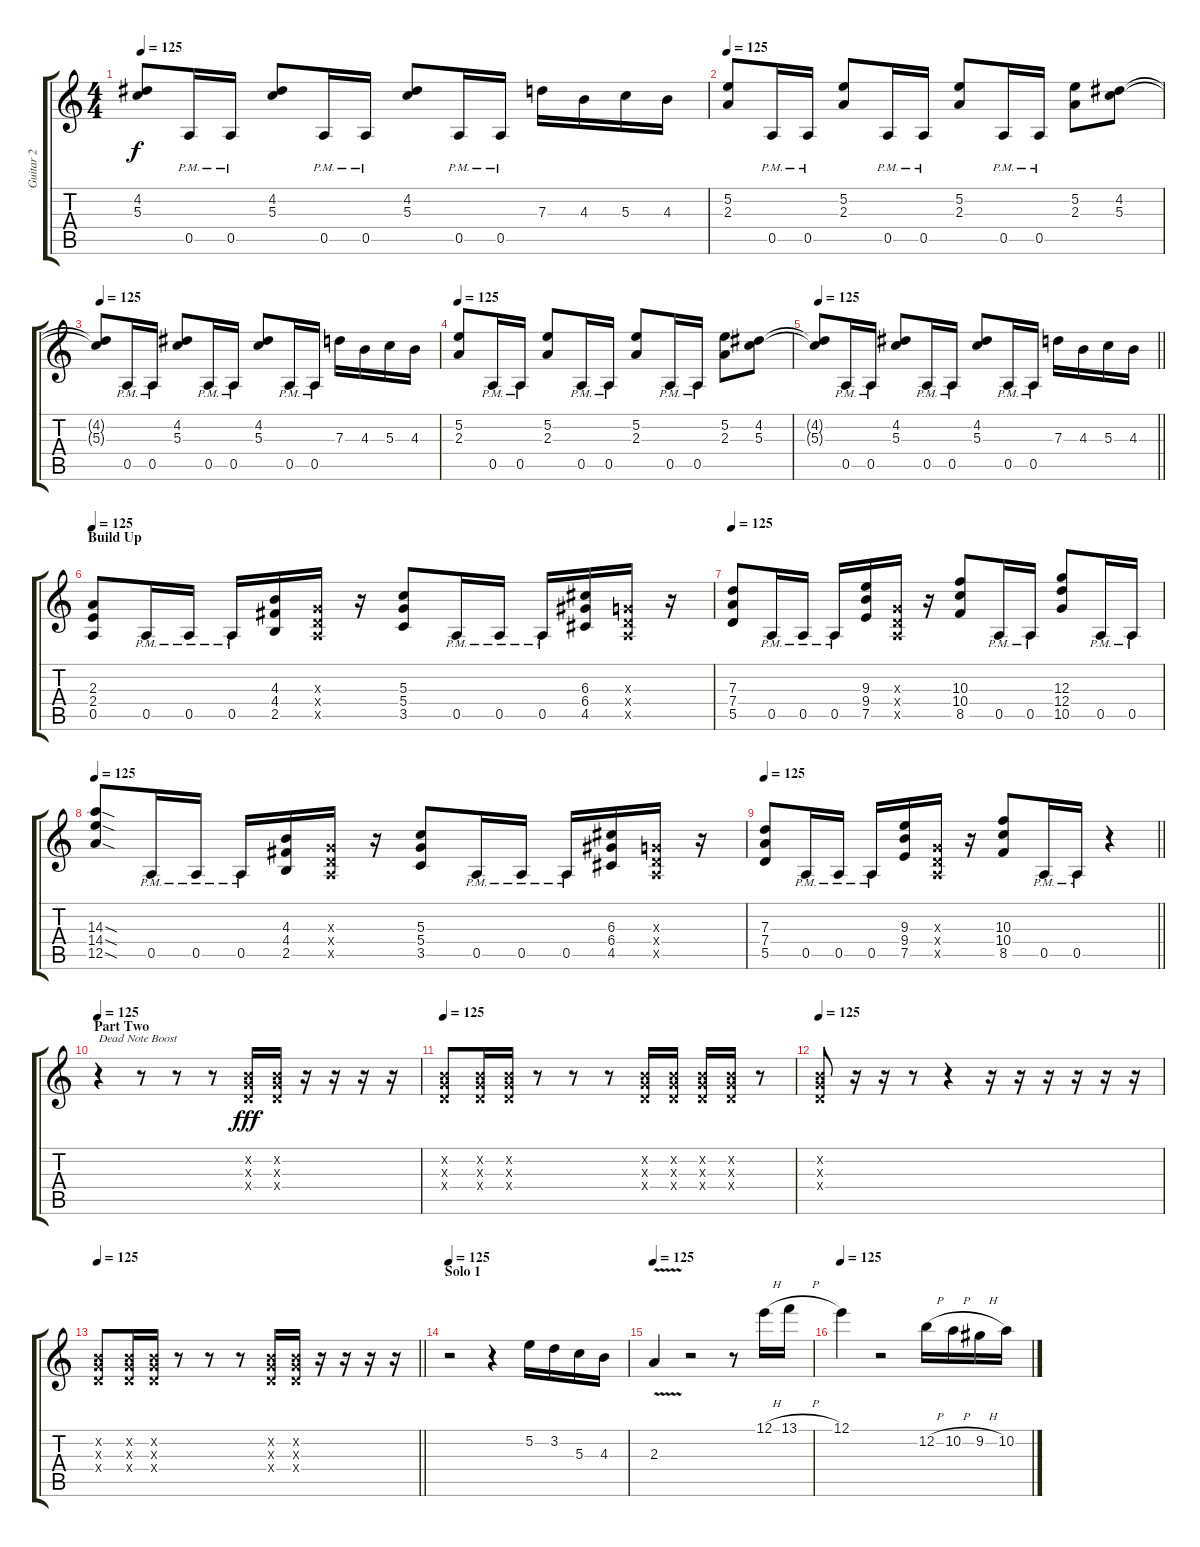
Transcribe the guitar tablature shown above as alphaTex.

\track ("Guitar 2" "Guitar 2") {instrument distortionguitar}
\staff {score tabs}
\tuning (E4 B3 G3 D3 A2 E2) {hide}
\ts (4 4)
\tempo 125
\clef g2
\ks c
(4.2{t} 5.3{t}).8{dy f} 0.5{pm}.16 0.5{pm}.16 (4.2 5.3).8 0.5{pm}.16 0.5{pm}.16 (4.2 5.3).8 0.5{pm}.16 0.5{pm}.16 7.3.16 4.3.16 5.3.16 4.3.16 |
\tempo 125
(5.2 2.3).8 0.5{pm}.16 0.5{pm}.16 (5.2 2.3).8 0.5{pm}.16 0.5{pm}.16 (5.2 2.3).8 0.5{pm}.16 0.5{pm}.16 (5.2 2.3).8 (4.2 5.3).8 |
\tempo 125
(4.2{t} 5.3{t}).8 0.5{pm}.16 0.5{pm}.16 (4.2 5.3).8 0.5{pm}.16 0.5{pm}.16 (4.2 5.3).8 0.5{pm}.16 0.5{pm}.16 7.3.16 4.3.16 5.3.16 4.3.16 |
\tempo 125
(5.2 2.3).8 0.5{pm}.16 0.5{pm}.16 (5.2 2.3).8 0.5{pm}.16 0.5{pm}.16 (5.2 2.3).8 0.5{pm}.16 0.5{pm}.16 (5.2 2.3).8 (4.2 5.3).8 |
\tempo 125
\barLineRight lightlight
(4.2{t} 5.3{t}).8 0.5{pm}.16 0.5{pm}.16 (4.2 5.3).8 0.5{pm}.16 0.5{pm}.16 (4.2 5.3).8 0.5{pm}.16 0.5{pm}.16 7.3.16 4.3.16 5.3.16 4.3.16 |
\section ("" "Build Up")
\tempo 125
(2.3 2.4 0.5).8 0.5{pm}.16 0.5{pm}.16 0.5{pm}.16 (4.3 4.4 2.5).16 (0.3{x} 0.4{x} 0.5{x}).16 r.16 (5.3 5.4 3.5).8 0.5{pm}.16 0.5{pm}.16 0.5{pm}.16 (6.3 6.4 4.5).16 (0.3{x} 0.4{x} 0.5{x}).16 r.16 |
\tempo 125
(7.3 7.4 5.5).8 0.5{pm}.16 0.5{pm}.16 0.5{pm}.16 (9.3 9.4 7.5).16 (0.3{x} 0.4{x} 0.5{x}).16 r.16 (10.3 10.4 8.5).8 0.5{pm}.16 0.5{pm}.16 (12.3 12.4 10.5).8 0.5{pm}.16 0.5{pm}.16 |
\tempo 125
(14.3{sod} 14.4{sod} 12.5{sod}).8 0.5{pm}.16 0.5{pm}.16 0.5{pm}.16 (4.3 4.4 2.5).16 (0.3{x} 0.4{x} 0.5{x}).16 r.16 (5.3 5.4 3.5).8 0.5{pm}.16 0.5{pm}.16 0.5{pm}.16 (6.3 6.4 4.5).16 (0.3{x} 0.4{x} 0.5{x}).16 r.16 |
\tempo 125
\barLineRight lightlight
(7.3 7.4 5.5).8 0.5{pm}.16 0.5{pm}.16 0.5{pm}.16 (9.3 9.4 7.5).16 (0.3{x} 0.4{x} 0.5{x}).16 r.16 (10.3 10.4 8.5).8 0.5{pm}.16 0.5{pm}.16 r.4 |
\section ("" "Part Two")
\tempo 125
r.4{txt "Dead Note Boost"} r.8 r.8 r.8 (0.2{x} 0.3{x} 0.4{x}).16{dy fff} (0.2{x} 0.3{x} 0.4{x}).16 r.16 r.16 r.16 r.16 |
\tempo 125
(0.2{x} 0.3{x} 0.4{x}).8 (0.2{x} 0.3{x} 0.4{x}).16 (0.2{x} 0.3{x} 0.4{x}).16 r.8 r.8 r.8 (0.2{x} 0.3{x} 0.4{x}).16 (0.2{x} 0.3{x} 0.4{x}).16 (0.2{x} 0.3{x} 0.4{x}).16 (0.2{x} 0.3{x} 0.4{x}).16 r.8 |
\tempo 125
(0.2{x} 0.3{x} 0.4{x}).8 r.16 r.16 r.8 r.4 r.16 r.16 r.16 r.16 r.16 r.16 |
\tempo 125
\barLineRight lightlight
(0.2{x} 0.3{x} 0.4{x}).8 (0.2{x} 0.3{x} 0.4{x}).16 (0.2{x} 0.3{x} 0.4{x}).16 r.8 r.8 r.8 (0.2{x} 0.3{x} 0.4{x}).16 (0.2{x} 0.3{x} 0.4{x}).16 r.16 r.16 r.16 r.16 |
\section ("" "Solo 1")
\tempo 125
r.2 r.4 5.2.16 3.2.16 5.3.16 4.3.16 |
\tempo 125
2.3{v}.4 r.2 r.8 12.1{h}.16 13.1{h}.16 |
\tempo 125
12.1.4 r.2 12.2{h}.16 10.2{h}.16 9.2{h}.16 10.2{h}.16
